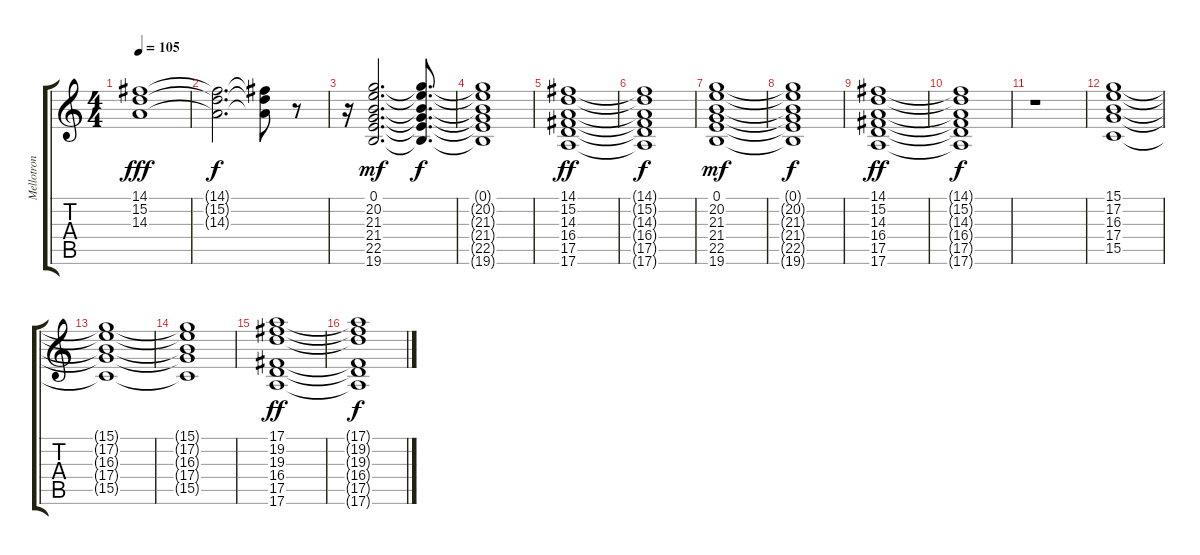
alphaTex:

\track ("Mellotron (strings)" "Mellotron ") {instrument stringensemble1}
\staff {score tabs}
\tuning (E4 B3 G3 D3 A2 E2) {hide}
\ts (4 4)
\tempo 105
\clef g2
\ks c
(14.1 15.2 14.3).1{dy fff} |
(14.1{t} 15.2{t} 14.3{t}).2{d dy f} (14.1{t} 15.2{t} 14.3{t}).8 r.8 |
r.16 (0.1 20.2 21.3 21.4 22.5 19.6).2{d dy mf volume 5} (0.1{t} 20.2{t} 21.3{t} 21.4{t} 22.5{t} 19.6{t}).8{d dy f} |
(0.1{t} 20.2{t} 21.3{t} 21.4{t} 22.5{t} 19.6{t}).1 |
(14.1 15.2 14.3 16.4 17.5 17.6).1{dy ff volume 12} |
(14.1{t} 15.2{t} 14.3{t} 16.4{t} 17.5{t} 17.6{t}).1{dy f} |
(0.1 20.2 21.3 21.4 22.5 19.6).1{dy mf volume 2} |
(0.1{t} 20.2{t} 21.3{t} 21.4{t} 22.5{t} 19.6{t}).1{dy f} |
(14.1 15.2 14.3 16.4 17.5 17.6).1{dy ff volume 12} |
(14.1{t} 15.2{t} 14.3{t} 16.4{t} 17.5{t} 17.6{t}).1{dy f} |
r.1 |
(15.1 17.2 16.3 17.4 15.5).1{volume 2} |
(15.1{t} 17.2{t} 16.3{t} 17.4{t} 15.5{t}).1 |
(15.1{t} 17.2{t} 16.3{t} 17.4{t} 15.5{t}).1 |
(17.1 19.2 19.3 16.4 17.5 17.6).1{dy ff volume 16} |
(17.1{t} 19.2{t} 19.3{t} 16.4{t} 17.5{t} 17.6{t}).1{dy f}
